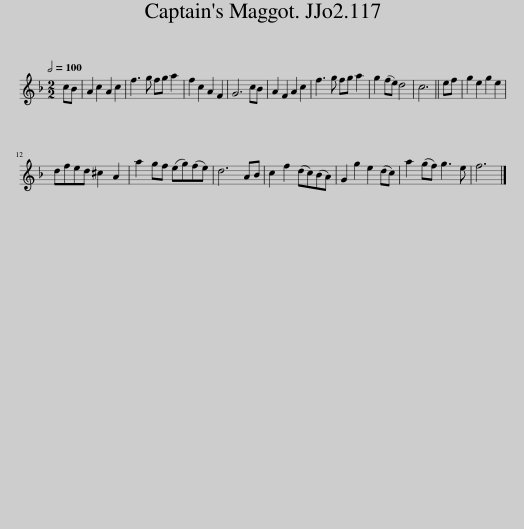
X:1
L:1/8
Q:1/2=100
M:2/2
I:linebreak $
K:F
V:1 treble
V:1
 cB | A2 c2 A2 c2 | f3 g fg a2 | f2 c2 A2 F2 | G6 cB | %5
 A2 F2 A2 c2 | f3 g fg a2 | g2 (fe) d4 | c6 || ef | %10
 g2 e2 g2 e2 |$ dfed ^c2 A2 | a2 gf (eg)(fe) | d6 AB | c2 f2 (dc)(BA) | %15
 G2 g2 e2 (dc) | a2 (gf) g3 e | f6 |] %18
